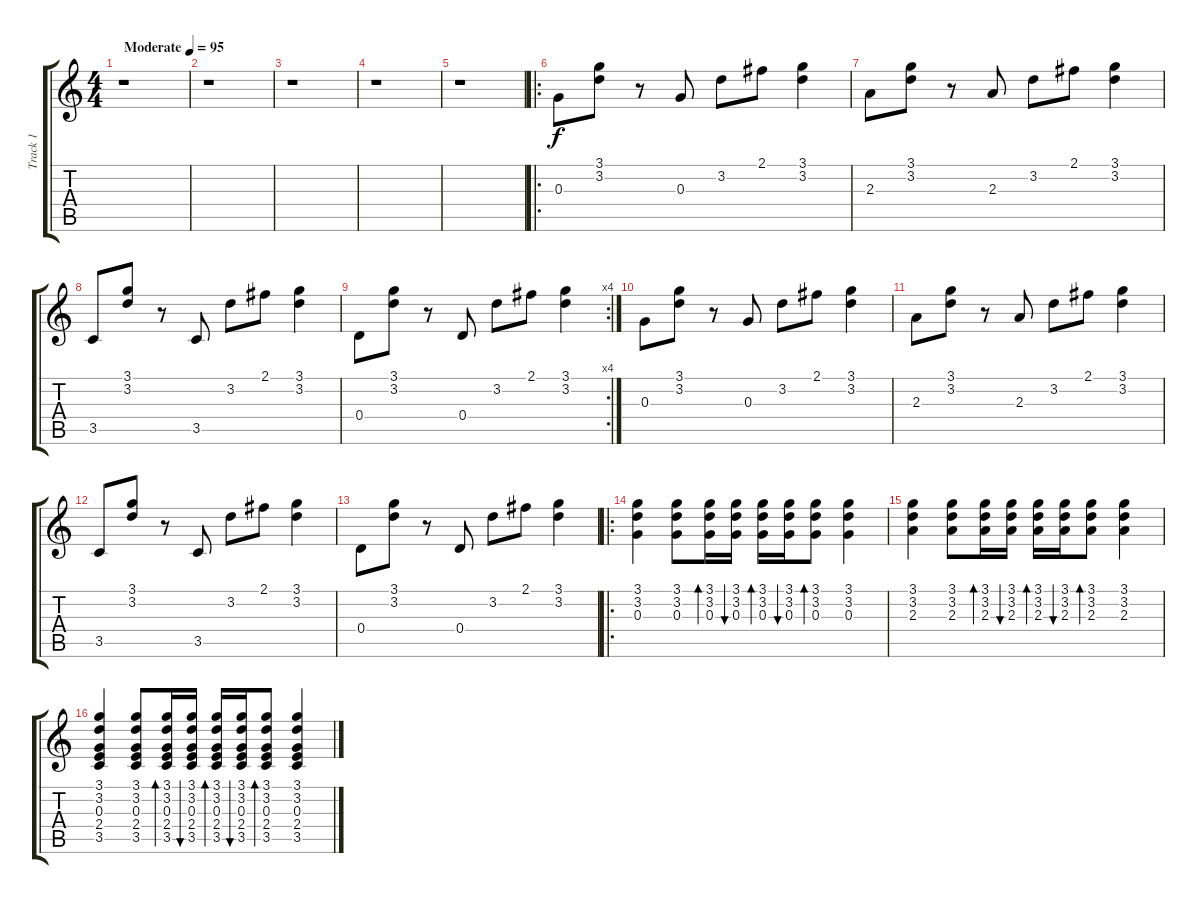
\track ("Track 1" "Track 1") {instrument acousticguitarsteel}
\staff {score tabs}
\tuning (E4 B3 G3 D3 A2 E2) {hide}
\ts (4 4)
\tempo (95 "Moderate")
\clef g2
\ks c
r.1{dy f instrument acousticguitarsteel} |
r.1 |
r.1 |
r.1 |
r.1 |
\ro
0.3.8 (3.1 3.2).8 r.8 0.3.8 3.2.8 2.1.8 (3.1 3.2).4 |
2.3.8 (3.1 3.2).8 r.8 2.3.8 3.2.8 2.1.8 (3.1 3.2).4 |
3.5.8 (3.1 3.2).8 r.8 3.5.8 3.2.8 2.1.8 (3.1 3.2).4 |
\rc 4
0.4.8 (3.1 3.2).8 r.8 0.4.8 3.2.8 2.1.8 (3.1 3.2).4 |
0.3.8 (3.1 3.2).8 r.8 0.3.8 3.2.8 2.1.8 (3.1 3.2).4 |
2.3.8 (3.1 3.2).8 r.8 2.3.8 3.2.8 2.1.8 (3.1 3.2).4 |
3.5.8 (3.1 3.2).8 r.8 3.5.8 3.2.8 2.1.8 (3.1 3.2).4 |
0.4.8 (3.1 3.2).8 r.8 0.4.8 3.2.8 2.1.8 (3.1 3.2).4 |
\ro
(3.1 3.2 0.3).4 (3.1 3.2 0.3).8 (3.1 3.2 0.3).16{bd 60} (3.1 3.2 0.3).16{bu 60} (3.1 3.2 0.3).16{bd 60} (3.1 3.2 0.3).16{bu 60} (3.1 3.2 0.3).8{bd 60} (3.1 3.2 0.3).4 |
(3.1 3.2 2.3).4 (3.1 3.2 2.3).8 (3.1 3.2 2.3).16{bd 60} (3.1 3.2 2.3).16{bu 60} (3.1 3.2 2.3).16{bd 60} (3.1 3.2 2.3).16{bu 60} (3.1 3.2 2.3).8{bd 60} (3.1 3.2 2.3).4 |
(3.1 3.2 0.3 2.4 3.5).4 (3.1 3.2 0.3 2.4 3.5).8 (3.1 3.2 0.3 2.4 3.5).16{bd 60} (3.1 3.2 0.3 2.4 3.5).16{bu 60} (3.1 3.2 0.3 2.4 3.5).16{bd 60} (3.1 3.2 0.3 2.4 3.5).16{bu 60} (3.1 3.2 0.3 2.4 3.5).8{bd 60} (3.1 3.2 0.3 2.4 3.5).4
